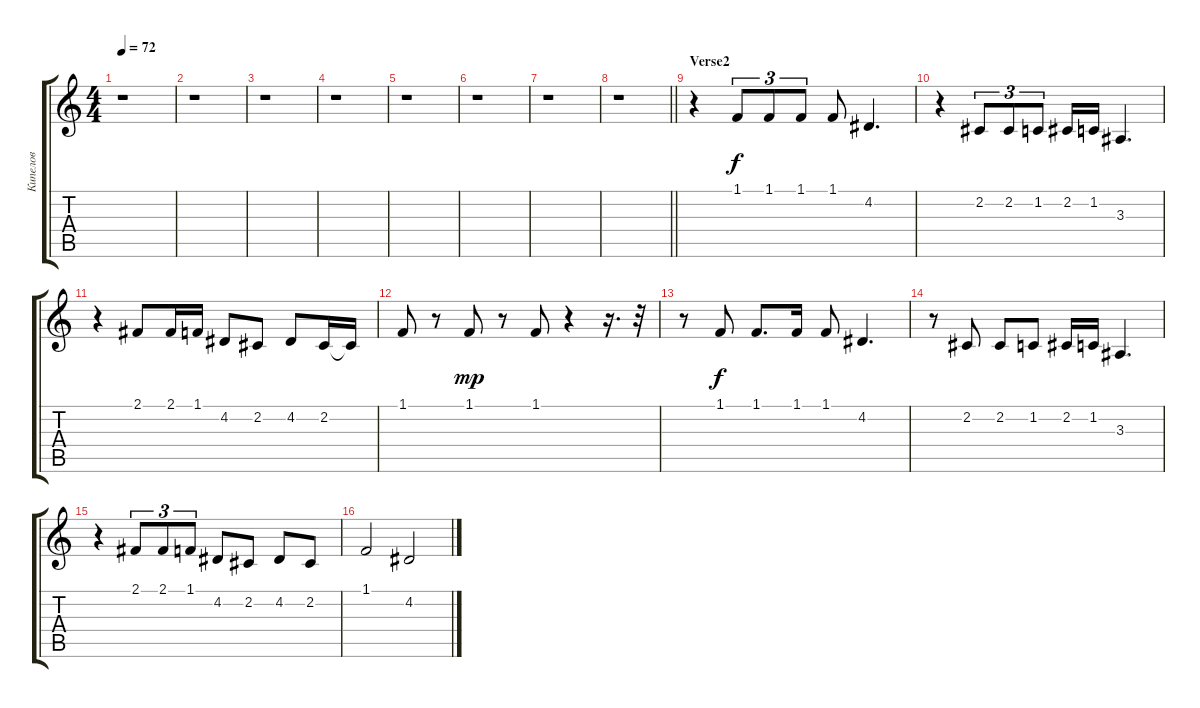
\track ("Кипелов" "Кипелов") {instrument lead6voice}
\staff {score tabs}
\tuning (E4 B3 G3 D3 A2 E2) {hide}
\ts (4 4)
\tempo 72
\clef g2
\ks c
r.1{dy f} |
r.1 |
r.1 |
r.1 |
r.1 |
r.1 |
r.1 |
\barLineRight lightlight
r.1 |
\section ("" "Verse2")
r.4 1.1.8{tu (3 2)} 1.1.8{tu (3 2)} 1.1.8{tu (3 2)} 1.1.8 4.2.4{d} |
r.4 2.2.8{tu (3 2)} 2.2.8{tu (3 2)} 1.2.8{tu (3 2)} 2.2.16 1.2.16 3.3.4{d} |
r.4 2.1.8 2.1.16 1.1.16 4.2.8 2.2.8 4.2.8 2.2.16 2.2{t}.16 |
1.1.8 r.8 1.1.8{dy mp balance 14} r.8 1.1.8{balance 2} r.4 r.16{d} r.32 |
r.8 1.1.8{dy f balance 8} 1.1.8{d} 1.1.16 1.1.8 4.2.4{d} |
r.8 2.2.8 2.2.8 1.2.8 2.2.16 1.2.16 3.3.4{d} |
r.4 2.1.8{tu (3 2)} 2.1.8{tu (3 2)} 1.1.8{tu (3 2)} 4.2.8 2.2.8 4.2.8 2.2.8 |
1.1.2 4.2.2
